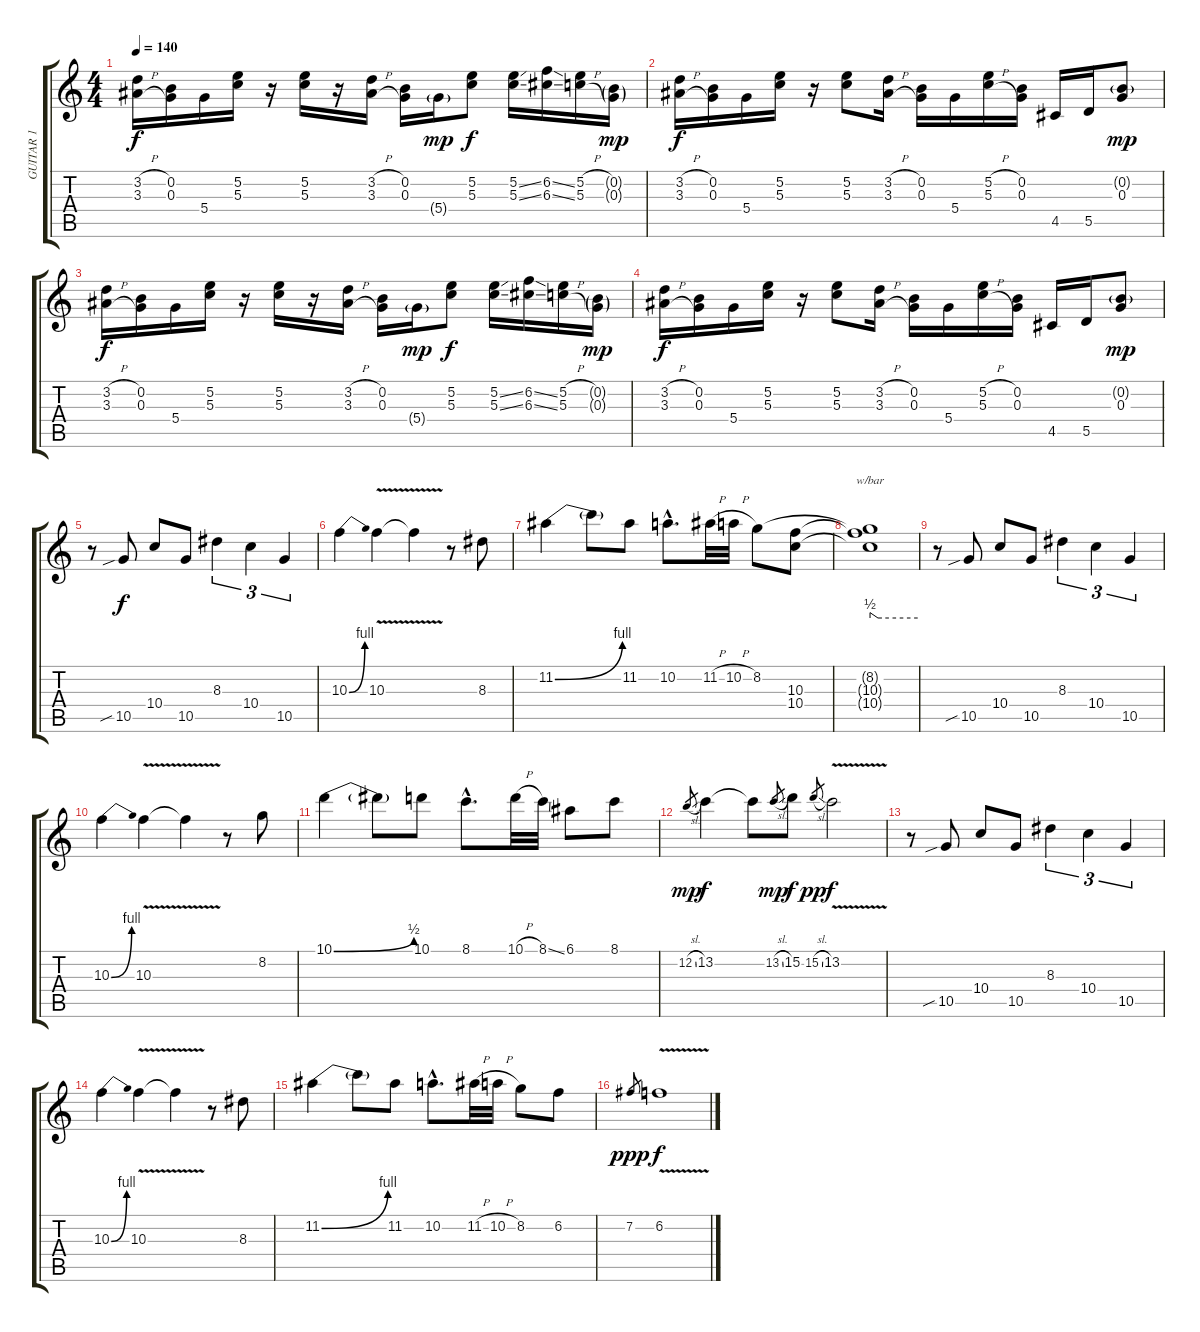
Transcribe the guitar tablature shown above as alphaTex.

\track ("GUITAR 1" "GUITAR 1") {instrument overdrivenguitar}
\staff {score tabs}
\tuning (E4 B3 G3 D3 A2 E2) {hide}
\ts (4 4)
\tempo 140
\clef g2
\ks c
(3.2{h} 3.3{h}).16{dy f} (0.2 0.3).16 5.4.16 (5.2 5.3).16 r.16 (5.2 5.3).16 r.16 (3.2{h} 3.3{h}).16 (0.2 0.3).16 5.4{g}.16{dy mp} (5.2 5.3).8{dy f} (5.2{ss} 5.3{ss}).16 (6.2{ss} 6.3{ss}).16 (5.2{h} 5.3{h}).16 (0.2{g} 0.3{g}).16{dy mp} |
(3.2{h} 3.3{h}).16{dy f} (0.2 0.3).16 5.4.16 (5.2 5.3).16 r.16 (5.2 5.3).8 (3.2{h} 3.3{h}).16 (0.2 0.3).16 5.4.16 (5.2{h} 5.3{h}).16 (0.2 0.3).16 4.5.16 5.5.16 (0.2{g} 0.3).8{dy mp} |
(3.2{h} 3.3{h}).16{dy f} (0.2 0.3).16 5.4.16 (5.2 5.3).16 r.16 (5.2 5.3).16 r.16 (3.2{h} 3.3{h}).16 (0.2 0.3).16 5.4{g}.16{dy mp} (5.2 5.3).8{dy f} (5.2{ss} 5.3{ss}).16 (6.2{ss} 6.3{ss}).16 (5.2{h} 5.3{h}).16 (0.2{g} 0.3{g}).16{dy mp} |
(3.2{h} 3.3{h}).16{dy f} (0.2 0.3).16 5.4.16 (5.2 5.3).16 r.16 (5.2 5.3).8 (3.2{h} 3.3{h}).16 (0.2 0.3).16 5.4.16 (5.2{h} 5.3{h}).16 (0.2 0.3).16 4.5.16 5.5.16 (0.2{g} 0.3).8{dy mp} |
r.8 10.5{sib}.8{dy f} 10.4.8 10.5.8 8.3.4{tu (3 2)} 10.4.4{tu (3 2)} 10.5.4{tu (3 2)} |
10.3{be (bend 0 0 60 4)}.4 10.3{v}.4 10.3{t}.4 r.8 8.3.8 |
11.2{be (bend 0 0 60 4)}.4 11.2{t}.8 11.2.8 10.2{hac}.8{d} 11.2{h}.32 10.2{h}.32 8.2.8 (10.3 10.4).8 |
(8.2{t} 10.3{t} 10.4{t}).1{tbe (custom default 0 2 10 0 15 0 60 0)} |
r.8 10.5{sib}.8 10.4.8 10.5.8 8.3.4{tu (3 2)} 10.4.4{tu (3 2)} 10.5.4{tu (3 2)} |
10.3{be (bend 0 0 60 4)}.4 10.3{v}.4 10.3{t}.4 r.8 8.2.8 |
10.1{be (bend 0 0 60 2)}.4 10.1{t}.8 10.1.8 8.1{hac}.8{d} 10.1{h}.32 8.1{ss}.32 6.1.8 8.1.8 |
12.2{sl}.8{gr dy mp} 13.2.4{dy f} 13.2{t}.8 13.2{sl}.8{gr dy mp} 15.2.8{dy f} 15.2{sl}.8{gr dy pp} 13.2{v}.2{dy f} |
r.8 10.5{sib}.8 10.4.8 10.5.8 8.3.4{tu (3 2)} 10.4.4{tu (3 2)} 10.5.4{tu (3 2)} |
10.3{be (bend 0 0 60 4)}.4 10.3{v}.4 10.3{t}.4 r.8 8.3.8 |
11.2{be (bend 0 0 60 4)}.4 11.2{t}.8 11.2.8 10.2{hac}.8{d} 11.2{h}.32 10.2{h}.32 8.2.8 6.2.8 |
7.2.8{gr dy ppp} 6.2{v}.1{dy f}
